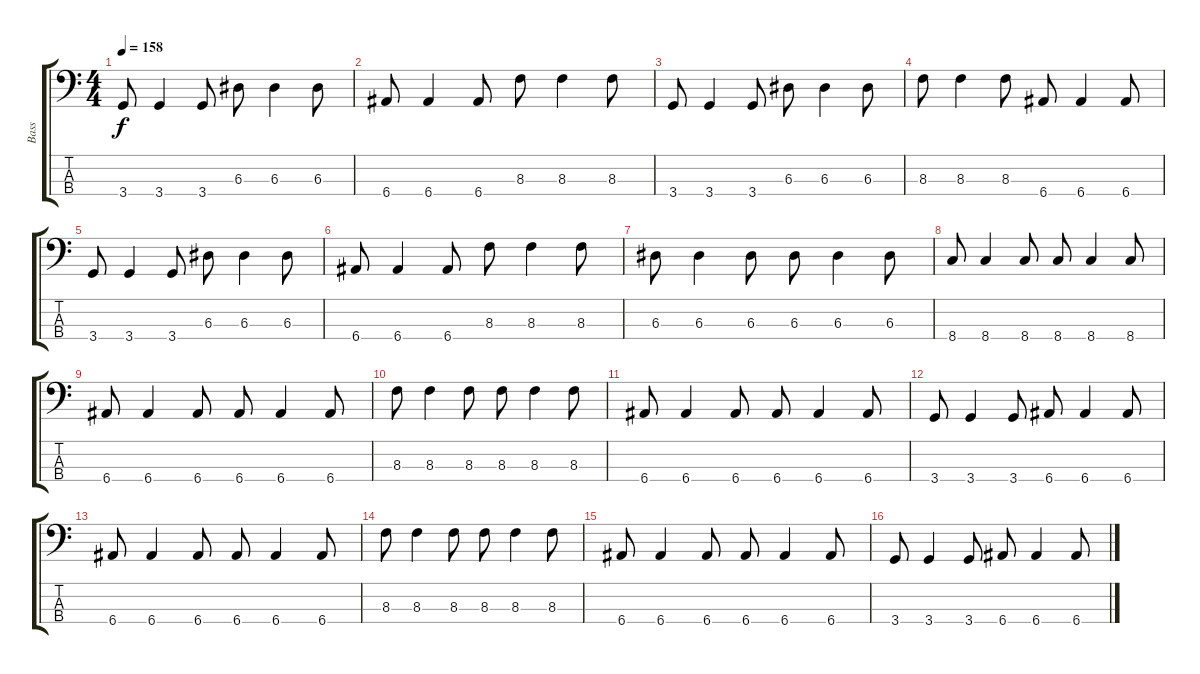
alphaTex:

\track ("Bass" "Bass") {instrument electricbasspick}
\staff {score tabs}
\tuning (G2 D2 A1 E1) {hide}
\ts (4 4)
\tempo 158
\clef f4
\ks c
3.4.8{dy f} 3.4.4 3.4.8 6.3.8 6.3.4 6.3.8 |
6.4.8 6.4.4 6.4.8 8.3.8 8.3.4 8.3.8 |
3.4.8 3.4.4 3.4.8 6.3.8 6.3.4 6.3.8 |
8.3.8 8.3.4 8.3.8 6.4.8 6.4.4 6.4.8 |
3.4.8 3.4.4 3.4.8 6.3.8 6.3.4 6.3.8 |
6.4.8 6.4.4 6.4.8 8.3.8 8.3.4 8.3.8 |
6.3.8 6.3.4 6.3.8 6.3.8 6.3.4 6.3.8 |
8.4.8 8.4.4 8.4.8 8.4.8 8.4.4 8.4.8 |
6.4.8 6.4.4 6.4.8 6.4.8 6.4.4 6.4.8 |
8.3.8 8.3.4 8.3.8 8.3.8 8.3.4 8.3.8 |
6.4.8 6.4.4 6.4.8 6.4.8 6.4.4 6.4.8 |
3.4.8 3.4.4 3.4.8 6.4.8 6.4.4 6.4.8 |
6.4.8 6.4.4 6.4.8 6.4.8 6.4.4 6.4.8 |
8.3.8 8.3.4 8.3.8 8.3.8 8.3.4 8.3.8 |
6.4.8 6.4.4 6.4.8 6.4.8 6.4.4 6.4.8 |
3.4.8 3.4.4 3.4.8 6.4.8 6.4.4 6.4.8
